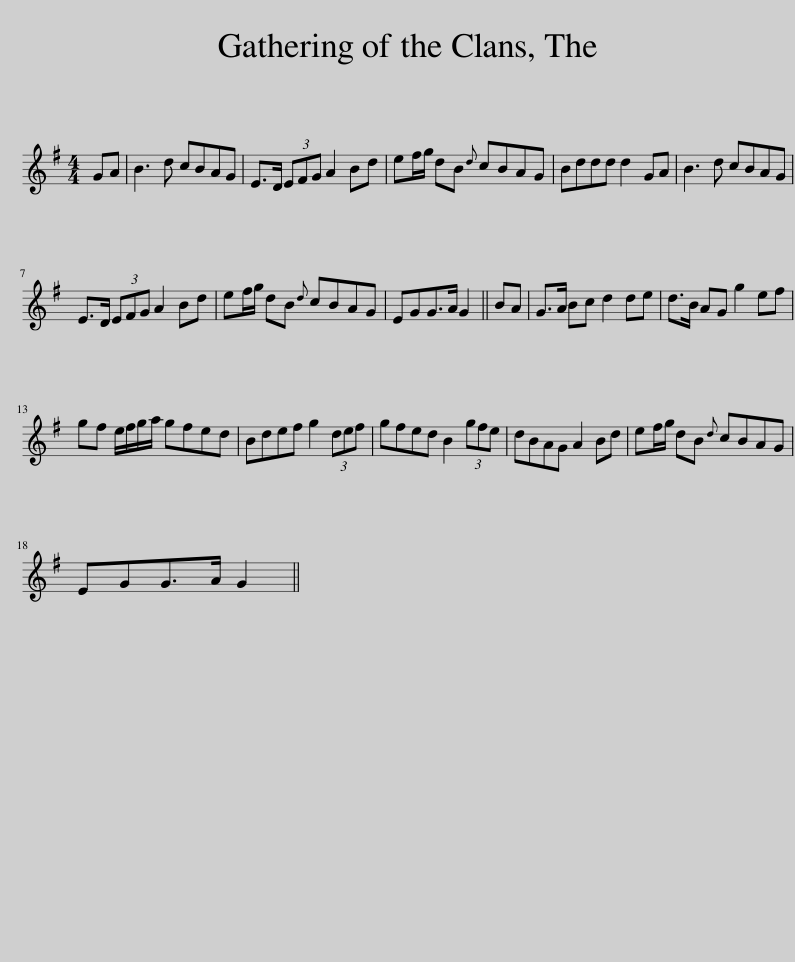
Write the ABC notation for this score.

X:1
L:1/8
M:4/4
I:linebreak $
K:G
V:1 treble
V:1
 GA | B3 d cBAG | E>D (3EFG A2 Bd | ef/g/ dB{d} cBAG | Bddd d2 GA | %5
 B3 d cBAG |$ E>D (3EFG A2 Bd | ef/g/ dB{d} cBAG | EGG>A G2 || BA | %10
 G>A Bc d2 de | d>B AG g2 ef |$ gf e/f/g/a/ gfed | Bdef g2 (3def | gfed B2 (3gfe | %15
 dBAG A2 Bd | ef/g/ dB{d} cBAG |$ EGG>A G2 || %18
